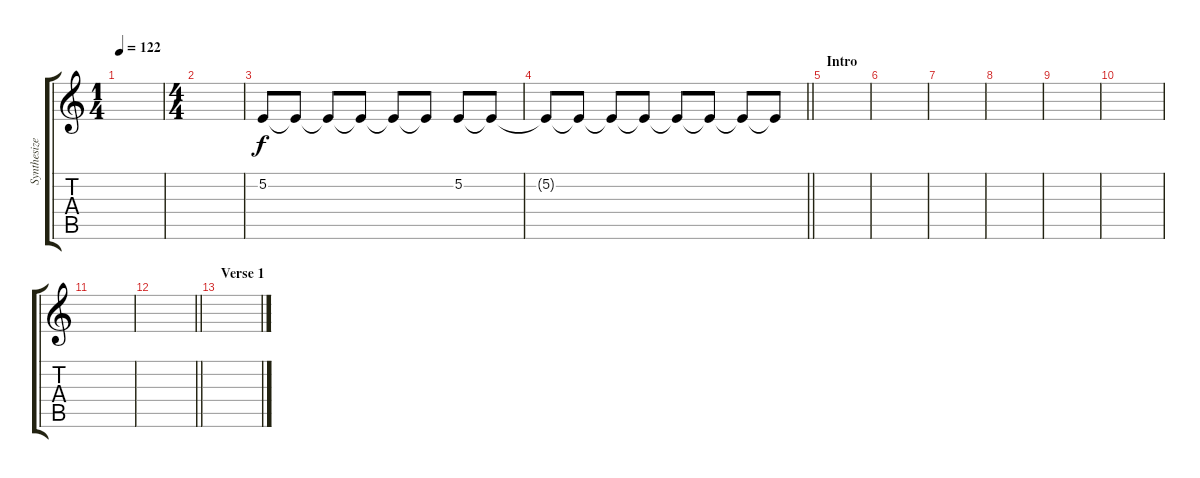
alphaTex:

\track ("Synthesizer (Staff 1)" "Synthesize") {instrument lead1square}
\staff {score tabs}
\tuning (E4 B3 G3 D3 A2 E2) {hide}
\ts (1 4)
\tempo 122
\clef g2
\ks c
|
\ts (4 4)
|
5.2.8 5.2{t}.8 5.2{t}.8 5.2{t}.8 5.2{t}.8 5.2{t}.8 5.2.8 5.2{t}.8 |
\barLineRight lightlight
5.2{t}.8 5.2{t}.8 5.2{t}.8 5.2{t}.8 5.2{t}.8 5.2{t}.8 5.2{t}.8 5.2{t}.8 |
\section ("" "Intro")
|
|
|
|
|
|
|
\barLineRight lightlight
|
\section ("" "Verse 1")
